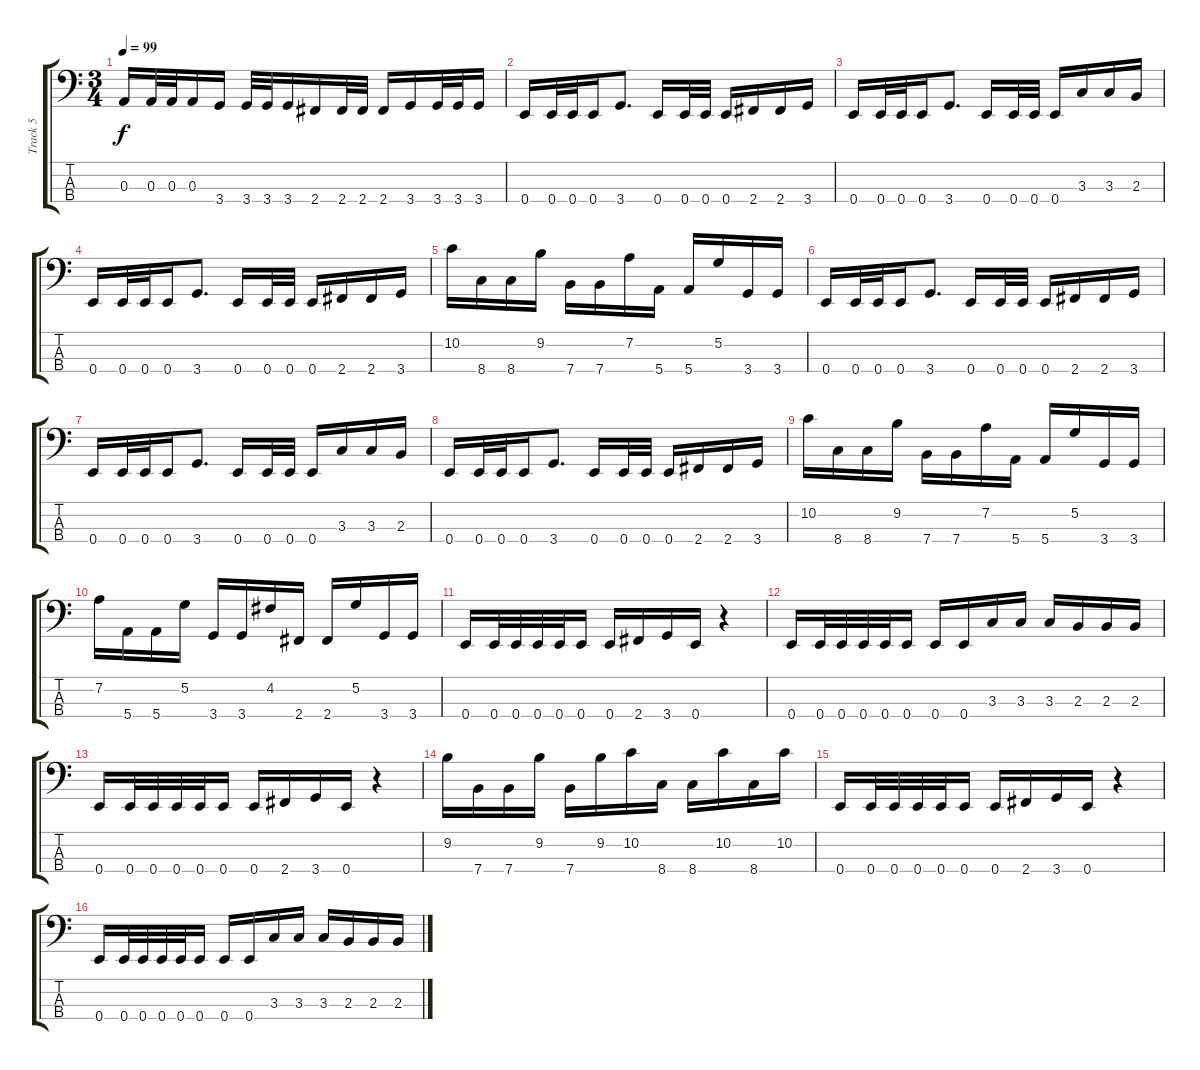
\track ("Track 5" "Track 5") {instrument electricbassfinger}
\staff {score tabs}
\tuning (G2 D2 A1 E1) {hide}
\ts (3 4)
\tempo 99
\clef f4
\ks c
0.3.16{dy f} 0.3.32 0.3.32 0.3.16 3.4.16 3.4.32 3.4.32 3.4.16 2.4.16 2.4.32 2.4.32 2.4.16 3.4.16 3.4.32 3.4.32 3.4.16 |
0.4.16 0.4.32 0.4.32 0.4.16 3.4.8{d} 0.4.16 0.4.32 0.4.32 0.4.16 2.4.16 2.4.16 3.4.16 |
0.4.16 0.4.32 0.4.32 0.4.16 3.4.8{d} 0.4.16 0.4.32 0.4.32 0.4.16 3.3.16 3.3.16 2.3.16 |
0.4.16 0.4.32 0.4.32 0.4.16 3.4.8{d} 0.4.16 0.4.32 0.4.32 0.4.16 2.4.16 2.4.16 3.4.16 |
10.2.16 8.4.16 8.4.16 9.2.16 7.4.16 7.4.16 7.2.16 5.4.16 5.4.16 5.2.16 3.4.16 3.4.16 |
0.4.16 0.4.32 0.4.32 0.4.16 3.4.8{d} 0.4.16 0.4.32 0.4.32 0.4.16 2.4.16 2.4.16 3.4.16 |
0.4.16 0.4.32 0.4.32 0.4.16 3.4.8{d} 0.4.16 0.4.32 0.4.32 0.4.16 3.3.16 3.3.16 2.3.16 |
0.4.16 0.4.32 0.4.32 0.4.16 3.4.8{d} 0.4.16 0.4.32 0.4.32 0.4.16 2.4.16 2.4.16 3.4.16 |
10.2.16 8.4.16 8.4.16 9.2.16 7.4.16 7.4.16 7.2.16 5.4.16 5.4.16 5.2.16 3.4.16 3.4.16 |
7.2.16 5.4.16 5.4.16 5.2.16 3.4.16 3.4.16 4.2.16 2.4.16 2.4.16 5.2.16 3.4.16 3.4.16 |
0.4.16 0.4.32 0.4.32 0.4.32 0.4.32 0.4.16 0.4.16 2.4.16 3.4.16 0.4.16 r.4 |
0.4.16 0.4.32 0.4.32 0.4.32 0.4.32 0.4.16 0.4.16 0.4.16 3.3.16 3.3.16 3.3.16 2.3.16 2.3.16 2.3.16 |
0.4.16 0.4.32 0.4.32 0.4.32 0.4.32 0.4.16 0.4.16 2.4.16 3.4.16 0.4.16 r.4 |
9.2.16 7.4.16 7.4.16 9.2.16 7.4.16 9.2.16 10.2.16 8.4.16 8.4.16 10.2.16 8.4.16 10.2.16 |
0.4.16 0.4.32 0.4.32 0.4.32 0.4.32 0.4.16 0.4.16 2.4.16 3.4.16 0.4.16 r.4 |
0.4.16 0.4.32 0.4.32 0.4.32 0.4.32 0.4.16 0.4.16 0.4.16 3.3.16 3.3.16 3.3.16 2.3.16 2.3.16 2.3.16
